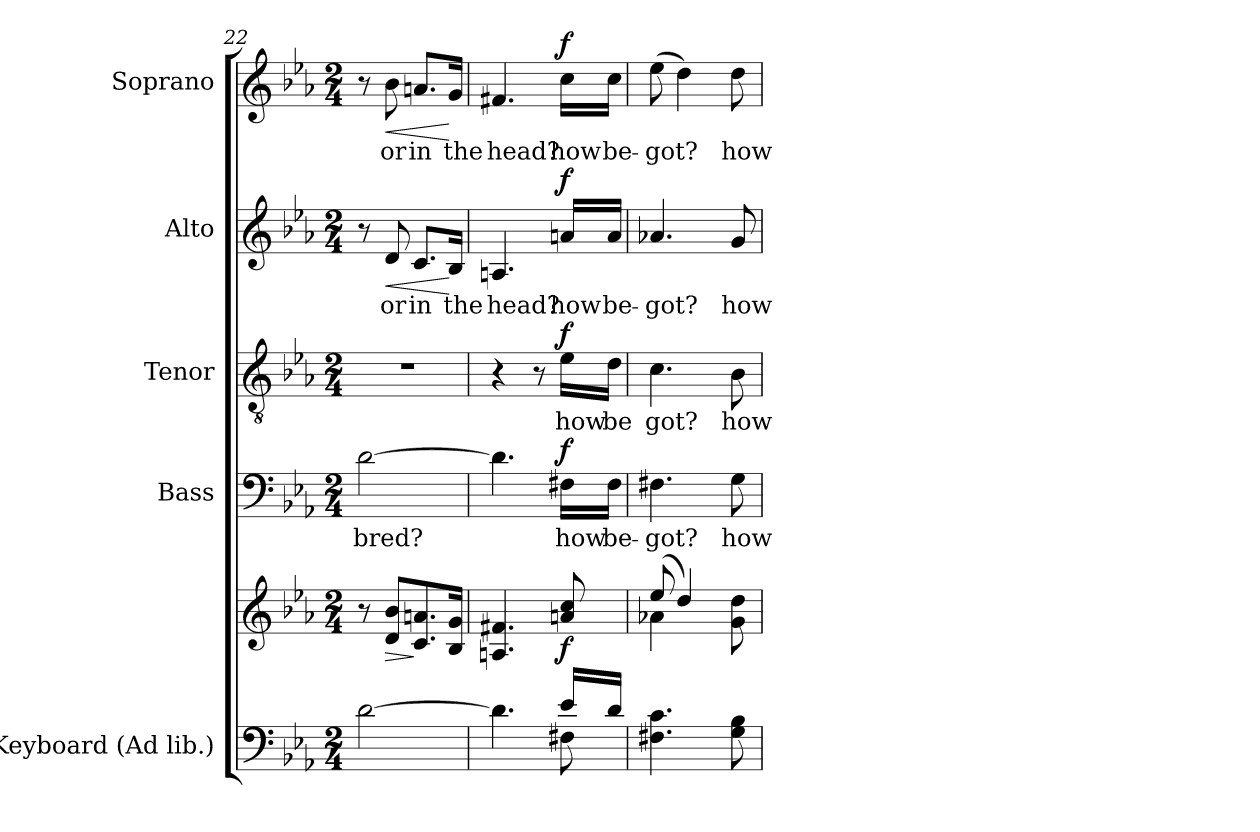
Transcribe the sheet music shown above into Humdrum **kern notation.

**kern	**kern	**dynam	**kern	**text	**dynam	**kern	**text	**dynam	**kern	**text	**dynam	**kern	**text	**dynam
*part5	*part5	*part5	*part4	*part4	*part4	*part3	*part3	*part3	*part2	*part2	*part2	*part1	*part1	*part1
*staff6	*staff5	*staff5/6	*staff4	*staff4	*staff4	*staff3	*staff3	*staff3	*staff2	*staff2	*staff2	*staff1	*staff1	*staff1
*I"Keyboard (Ad lib.)	*	*	*I"Bass	*	*	*I"Tenor	*	*	*I"Alto	*	*	*I"Soprano	*	*
*I'Kbd.	*	*	*I'B.	*	*	*I'T.	*	*	*I'A.	*	*	*I'S.	*	*
*clefF4	*clefG2	*	*clefF4	*	*	*clefGv2	*	*	*clefG2	*	*	*clefG2	*	*
*	*	*	*	*	*	*ITrd7c12	*	*	*	*	*	*	*	*
*k[b-e-a-]	*k[b-e-a-]	*	*k[b-e-a-]	*	*	*k[b-e-a-]	*	*	*k[b-e-a-]	*	*	*k[b-e-a-]	*	*
*E-:	*E-:	*	*E-:	*	*	*E-:	*	*	*E-:	*	*	*E-:	*	*
*M2/4	*M2/4	*	*M2/4	*	*	*M2/4	*	*	*M2/4	*	*	*M2/4	*	*
=22	=22	=22	=22	=22	=22	=22	=22	=22	=22	=22	=22	=22	=22	=22
!	!	!	!	!LO:LY:b:color=#000000	!	!LO:N:vis=1	!	!	!	!	!	!	!	!
[2di\	8r	.	[2di\	bred?	.	2r	.	.	8r	.	.	8r	.	.
!	!	!LO:HP:b	!	!	!	!	!	!	!	!	!	!	!	!
!	!	!	!	!	!	!	!	!	!	!LO:LY:b:color=#000000	!LO:HP:b	!	!	!
!	!	!	!	!	!	!	!	!	!	!	!	!	!LO:LY:b:color=#000000	!LO:HP:b
.	8di/ 8b-iL	>	.	.	.	.	.	.	8di/	or	<	8b-i\	or	<
!	!	!	!	!	!	!	!	!	!	!LO:LY:b:color=#000000	!	!	!	!
!	!	!	!	!	!	!	!	!	!	!	!	!	!LO:LY:b:color=#000000	!
.	8.ci/ 8.ani	]	.	.	.	.	.	.	8.ci/L	in	.	8.ani/L	in	.
!	!	!	!	!	!	!	!	!	!	!LO:LY:b:color=#000000	!	!	!	!
!	!	!	!	!	!	!	!	!	!	!	!	!	!LO:LY:b:color=#000000	!
.	16B-i/ 16giJk	.	.	.	.	.	.	.	16B-i/Jk	the	[	16gi/Jk	the	[
=23	=23	=23	=23	=23	=23	=23	=23	=23	=23	=23	=23	=23	=23	=23
*^	*	*	*	*	*	*	*	*	*	*	*	*	*	*
!	!	!	!	!	!	!	!	!	!	!	!LO:LY:b:color=#000000	!	!	!	!
!	!	!	!	!	!	!	!	!	!	!	!	!	!	!LO:LY:b:color=#000000	!
4.ryy	4.di\]	4.Ani/ 4.f#Xi	.	4.di\]	.	.	4r	.	.	4.Ani/	head?	.	4.f#Xi/	head?	.
.	.	.	.	.	.	.	8r	.	.	.	.	.	.	.	.
!	!	!	!	!	!LO:LY:b:color=#000000	!	!	!	!	!	!	!	!	!	!
!	!	!	!	!	!	!	!	!LO:LY:b:color=#000000	!	!	!	!	!	!	!
!	!	!	!	!	!	!	!	!	!	!	!LO:LY:b:color=#000000	!	!	!	!
!	!	!	!	!	!	!	!	!	!	!	!	!	!	!LO:LY:b:color=#000000	!
16e-i/LL	8F#Xi\	8ani/ 8cci	f	16F#Xi\LL	how	f	16E-i\LL	how	f	16ani/LL	how	f	16cci\LL	how	f
!	!	!	!	!	!LO:LY:b:color=#000000	!	!	!	!	!	!	!	!	!	!
!	!	!	!	!	!	!	!	!LO:LY:b:color=#000000	!	!	!	!	!	!	!
!	!	!	!	!	!	!	!	!	!	!	!LO:LY:b:color=#000000	!	!	!	!
!	!	!	!	!	!	!	!	!	!	!	!	!	!	!LO:LY:b:color=#000000	!
16di/JJ	.	.	.	16F#i\JJ	be-	.	16Di\JJ	be	.	16ai/JJ	be-	.	16cci\JJ	be-	.
*v	*v	*	*	*	*	*	*	*	*	*	*	*	*	*	*
=24	=24	=24	=24	=24	=24	=24	=24	=24	=24	=24	=24	=24	=24	=24
*	*^	*	*	*	*	*	*	*	*	*	*	*	*	*
!	!	!	!	!	!LO:LY:b:color=#000000	!	!	!	!	!	!	!	!	!	!
!	!	!	!	!	!	!	!	!LO:LY:b:color=#000000	!	!	!	!	!	!	!
!	!	!	!	!	!	!	!	!	!	!	!LO:LY:b:color=#000000	!	!	!	!
!	!	!	!	!	!	!	!	!	!	!	!	!	!	!LO:LY:b:color=#000000	!
4.F#Xi\ 4.ci	(8ee-i/	4a-Xi\	.	4.F#Xi\	-got?	.	4.Ci\	got?	.	4.a-Xi/	-got?	.	(8ee-i\	-got?	.
.	4ddi/)	.	.	.	.	.	.	.	.	.	.	.	4ddi\)	.	.
.	.	4ryy	.	.	.	.	.	.	.	.	.	.	.	.	.
!	!	!	!	!	!LO:LY:b:color=#000000	!	!	!	!	!	!	!	!	!	!
!	!	!	!	!	!	!	!	!LO:LY:b:color=#000000	!	!	!	!	!	!	!
!	!	!	!	!	!	!	!	!	!	!	!LO:LY:b:color=#000000	!	!	!	!
!	!	!	!	!	!	!	!	!	!	!	!	!	!	!LO:LY:b:color=#000000	!
8Gi\ 8B-i	8gi\ 8ddi	.	.	8Gi\	how	.	8BB-i\	how	.	8gi/	how	.	8ddi\	how	.
*	*v	*v	*	*	*	*	*	*	*	*	*	*	*	*	*
=	=	=	=	=	=	=	=	=	=	=	=	=	=	=
*-	*-	*-	*-	*-	*-	*-	*-	*-	*-	*-	*-	*-	*-	*-
